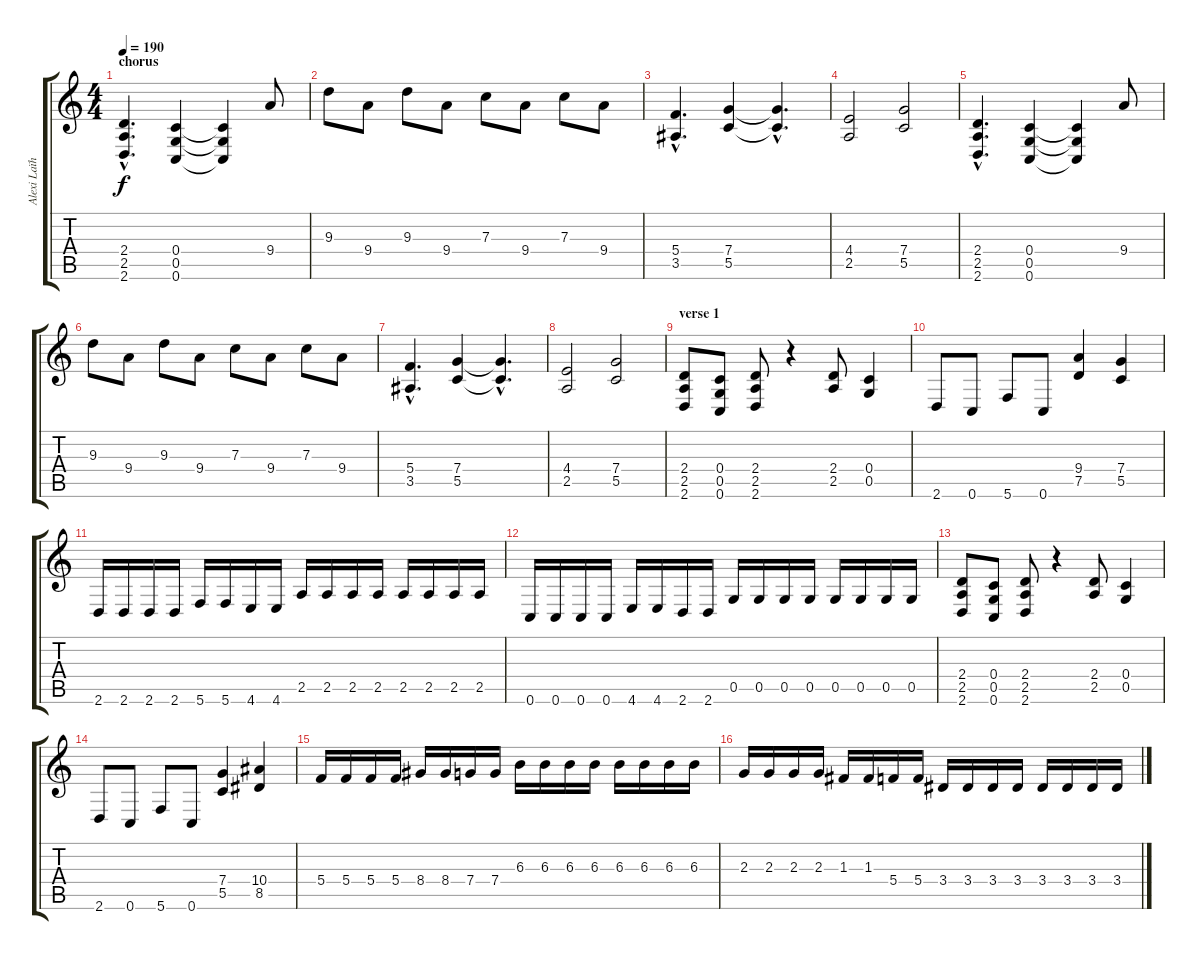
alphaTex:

\track ("Alexi Laïho" "Alexi Laïh") {instrument overdrivenguitar}
\staff {score tabs}
\tuning (D4 A3 F3 C3 G2 C2) {hide}
\ts (4 4)
\section ("" "chorus")
\tempo 190
\clef g2
\ks c
(2.4{hac} 2.5{hac} 2.6{hac}).4{d dy f} (0.4 0.5 0.6).4 (0.4{t} 0.5{t} 0.6{t}).4 9.4.8 |
9.3.8 9.4.8 9.3.8 9.4.8 7.3.8 9.4.8 7.3.8 9.4.8 |
(5.4{hac} 3.5{hac}).4{d} (7.4 5.5).4 (7.4{hac t} 5.5{hac t}).4{d} |
(4.4 2.5).2 (7.4 5.5).2 |
(2.4{hac} 2.5{hac} 2.6{hac}).4{d} (0.4 0.5 0.6).4 (0.4{t} 0.5{t} 0.6{t}).4 9.4.8 |
9.3.8 9.4.8 9.3.8 9.4.8 7.3.8 9.4.8 7.3.8 9.4.8 |
(5.4{hac} 3.5{hac}).4{d} (7.4 5.5).4 (7.4{hac t} 5.5{hac t}).4{d} |
(4.4 2.5).2 (7.4 5.5).2 |
\section ("" "verse 1")
(2.4 2.5 2.6).8 (0.4 0.5 0.6).8 (2.4 2.5 2.6).8 r.4 (2.4 2.5).8 (0.4 0.5).4 |
2.6.8 0.6.8 5.6.8 0.6.8 (9.4 7.5).4 (7.4 5.5).4 |
2.6.16 2.6.16 2.6.16 2.6.16 5.6.16 5.6.16 4.6.16 4.6.16 2.5.16 2.5.16 2.5.16 2.5.16 2.5.16 2.5.16 2.5.16 2.5.16 |
0.6.16 0.6.16 0.6.16 0.6.16 4.6.16 4.6.16 2.6.16 2.6.16 0.5.16 0.5.16 0.5.16 0.5.16 0.5.16 0.5.16 0.5.16 0.5.16 |
(2.4 2.5 2.6).8 (0.4 0.5 0.6).8 (2.4 2.5 2.6).8 r.4 (2.4 2.5).8 (0.4 0.5).4 |
2.6.8 0.6.8 5.6.8 0.6.8 (7.4 5.5).4 (10.4 8.5).4 |
5.4.16 5.4.16 5.4.16 5.4.16 8.4.16 8.4.16 7.4.16 7.4.16 6.3.16 6.3.16 6.3.16 6.3.16 6.3.16 6.3.16 6.3.16 6.3.16 |
2.3.16 2.3.16 2.3.16 2.3.16 1.3.16 1.3.16 5.4.16 5.4.16 3.4.16 3.4.16 3.4.16 3.4.16 3.4.16 3.4.16 3.4.16 3.4.16
